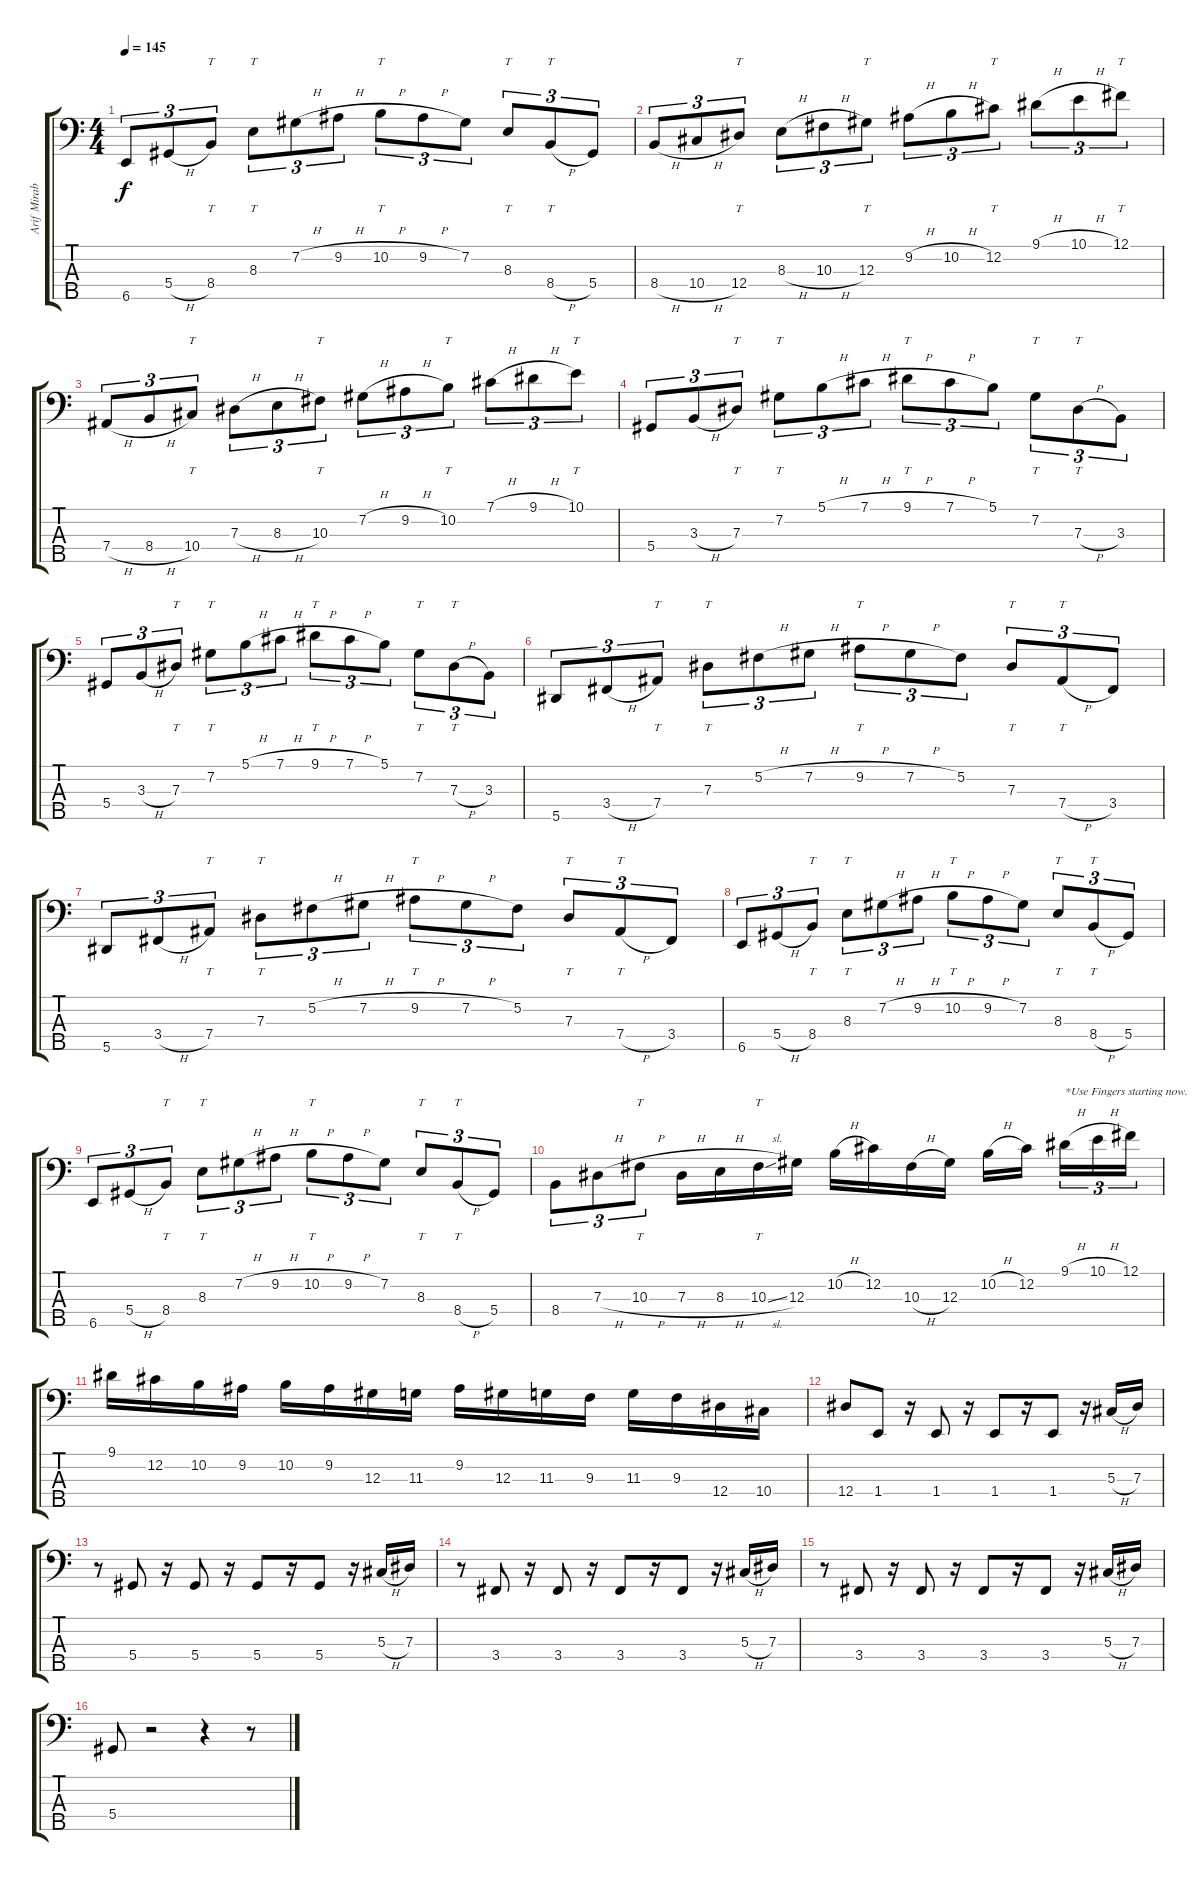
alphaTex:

\track ("Arif Mirabdolbaghi" "Arif Mirab") {instrument electricbassfinger}
\staff {score tabs}
\tuning (Gb2 Db2 Ab1 Eb1 Bb0) {hide}
\ts (4 4)
\tempo 145
\clef f4
\ks c
6.5.8{tu (3 2) dy f} 5.4{h}.8{tu (3 2)} 8.4.8{tt tu (3 2)} 8.3.8{tt tu (3 2)} 7.2{h}.8{tu (3 2)} 9.2{h}.8{tu (3 2)} 10.2{h}.8{tt tu (3 2)} 9.2{h}.8{tu (3 2)} 7.2.8{tu (3 2)} 8.3.8{tt tu (3 2)} 8.4{h}.8{tt tu (3 2)} 5.4.8{tu (3 2)} |
8.4{h}.8{tu (3 2)} 10.4{h}.8{tu (3 2)} 12.4.8{tt tu (3 2)} 8.3{h}.8{tu (3 2)} 10.3{h}.8{tu (3 2)} 12.3.8{tt tu (3 2)} 9.2{h}.8{tu (3 2)} 10.2{h}.8{tu (3 2)} 12.2.8{tt tu (3 2)} 9.1{h}.8{tu (3 2)} 10.1{h}.8{tu (3 2)} 12.1.8{tt tu (3 2)} |
7.4{h}.8{tu (3 2)} 8.4{h}.8{tu (3 2)} 10.4.8{tt tu (3 2)} 7.3{h}.8{tu (3 2)} 8.3{h}.8{tu (3 2)} 10.3.8{tt tu (3 2)} 7.2{h}.8{tu (3 2)} 9.2{h}.8{tu (3 2)} 10.2.8{tt tu (3 2)} 7.1{h}.8{tu (3 2)} 9.1{h}.8{tu (3 2)} 10.1.8{tt tu (3 2)} |
5.4.8{tu (3 2)} 3.3{h}.8{tu (3 2)} 7.3.8{tt tu (3 2)} 7.2.8{tt tu (3 2)} 5.1{h}.8{tu (3 2)} 7.1{h}.8{tu (3 2)} 9.1{h}.8{tt tu (3 2)} 7.1{h}.8{tu (3 2)} 5.1.8{tu (3 2)} 7.2.8{tt tu (3 2)} 7.3{h}.8{tt tu (3 2)} 3.3.8{tu (3 2)} |
5.4.8{tu (3 2)} 3.3{h}.8{tu (3 2)} 7.3.8{tt tu (3 2)} 7.2.8{tt tu (3 2)} 5.1{h}.8{tu (3 2)} 7.1{h}.8{tu (3 2)} 9.1{h}.8{tt tu (3 2)} 7.1{h}.8{tu (3 2)} 5.1.8{tu (3 2)} 7.2.8{tt tu (3 2)} 7.3{h}.8{tt tu (3 2)} 3.3.8{tu (3 2)} |
5.5.8{tu (3 2)} 3.4{h}.8{tu (3 2)} 7.4.8{tt tu (3 2)} 7.3.8{tt tu (3 2)} 5.2{h}.8{tu (3 2)} 7.2{h}.8{tu (3 2)} 9.2{h}.8{tt tu (3 2)} 7.2{h}.8{tu (3 2)} 5.2.8{tu (3 2)} 7.3.8{tt tu (3 2)} 7.4{h}.8{tt tu (3 2)} 3.4.8{tu (3 2)} |
5.5.8{tu (3 2)} 3.4{h}.8{tu (3 2)} 7.4.8{tt tu (3 2)} 7.3.8{tt tu (3 2)} 5.2{h}.8{tu (3 2)} 7.2{h}.8{tu (3 2)} 9.2{h}.8{tt tu (3 2)} 7.2{h}.8{tu (3 2)} 5.2.8{tu (3 2)} 7.3.8{tt tu (3 2)} 7.4{h}.8{tt tu (3 2)} 3.4.8{tu (3 2)} |
6.5.8{tu (3 2)} 5.4{h}.8{tu (3 2)} 8.4.8{tt tu (3 2)} 8.3.8{tt tu (3 2)} 7.2{h}.8{tu (3 2)} 9.2{h}.8{tu (3 2)} 10.2{h}.8{tt tu (3 2)} 9.2{h}.8{tu (3 2)} 7.2.8{tu (3 2)} 8.3.8{tt tu (3 2)} 8.4{h}.8{tt tu (3 2)} 5.4.8{tu (3 2)} |
6.5.8{tu (3 2)} 5.4{h}.8{tu (3 2)} 8.4.8{tt tu (3 2)} 8.3.8{tt tu (3 2)} 7.2{h}.8{tu (3 2)} 9.2{h}.8{tu (3 2)} 10.2{h}.8{tt tu (3 2)} 9.2{h}.8{tu (3 2)} 7.2.8{tu (3 2)} 8.3.8{tt tu (3 2)} 8.4{h}.8{tt tu (3 2)} 5.4.8{tu (3 2)} |
8.4.8{tu (3 2)} 7.3{h}.8{tu (3 2)} 10.3{h}.8{tt tu (3 2)} 7.3{h}.16 8.3{h}.16 10.3{sl}.16{tt} 12.3.16 10.2{h}.16 12.2.16 10.3{h}.16 12.3.16 10.2{h}.16 12.2.16 9.1{h}.16{tu (3 2) txt "*Use Fingers starting now."} 10.1{h}.16{tu (3 2)} 12.1.16{tu (3 2)} |
9.1.16 12.2.16 10.2.16 9.2.16 10.2.16 9.2.16 12.3.16 11.3.16 9.2.16 12.3.16 11.3.16 9.3.16 11.3.16 9.3.16 12.4.16 10.4.16 |
12.4.8 1.4.8 r.16 1.4.8 r.16 1.4.8 r.16 1.4.8 r.16 5.3{h}.16 7.3.16 |
r.8 5.4.8 r.16 5.4.8 r.16 5.4.8 r.16 5.4.8 r.16 5.3{h}.16 7.3.16 |
r.8 3.4.8 r.16 3.4.8 r.16 3.4.8 r.16 3.4.8 r.16 5.3{h}.16 7.3.16 |
r.8 3.4.8 r.16 3.4.8 r.16 3.4.8 r.16 3.4.8 r.16 5.3{h}.16 7.3.16 |
5.4.8 r.2 r.4 r.8
